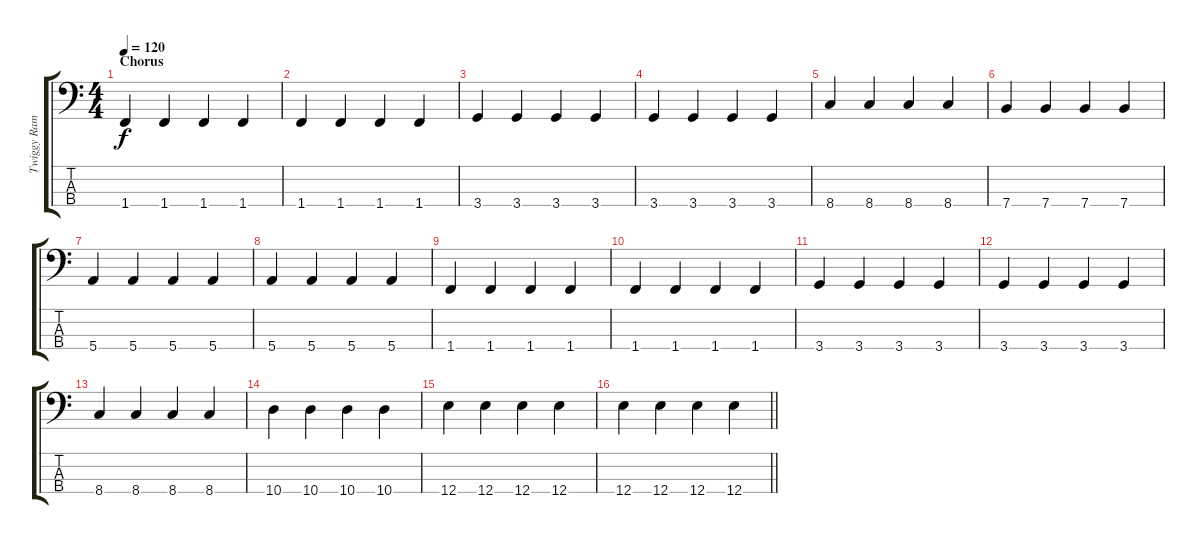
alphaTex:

\track ("Twiggy Ramirez" "Twiggy Ram") {instrument electricbassfinger}
\staff {score tabs}
\tuning (G2 D2 A1 E1) {hide}
\ts (4 4)
\section ("" "Chorus")
\tempo 120
\clef f4
\ks c
1.4.4{dy f} 1.4.4 1.4.4 1.4.4 |
1.4.4 1.4.4 1.4.4 1.4.4 |
3.4.4 3.4.4 3.4.4 3.4.4 |
3.4.4 3.4.4 3.4.4 3.4.4 |
8.4.4 8.4.4 8.4.4 8.4.4 |
7.4.4 7.4.4 7.4.4 7.4.4 |
5.4.4 5.4.4 5.4.4 5.4.4 |
5.4.4 5.4.4 5.4.4 5.4.4 |
1.4.4 1.4.4 1.4.4 1.4.4 |
1.4.4 1.4.4 1.4.4 1.4.4 |
3.4.4 3.4.4 3.4.4 3.4.4 |
3.4.4 3.4.4 3.4.4 3.4.4 |
8.4.4 8.4.4 8.4.4 8.4.4 |
10.4.4 10.4.4 10.4.4 10.4.4 |
12.4.4 12.4.4 12.4.4 12.4.4 |
\barLineRight lightlight
12.4.4 12.4.4 12.4.4 12.4.4
